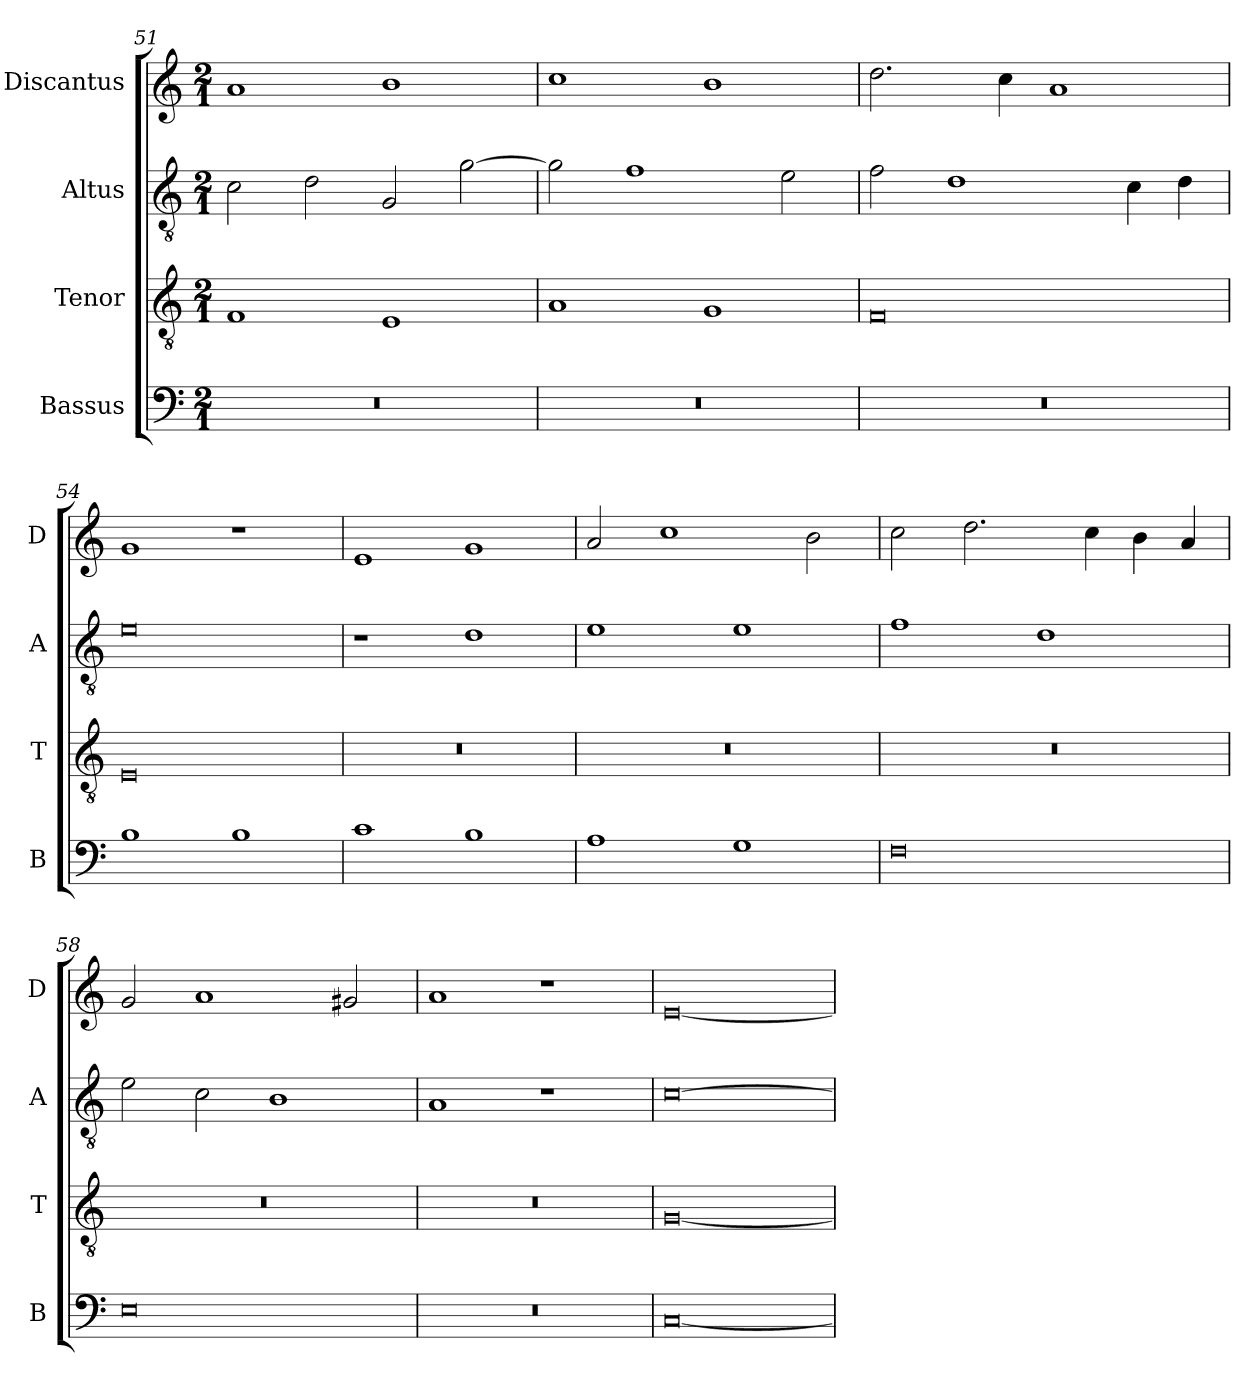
**kern	**kern	**kern	**kern
*part4	*part3	*part2	*part1
*staff4	*staff3	*staff2	*staff1
*I"Bassus	*I"Tenor	*I"Altus	*I"Discantus
*I'B	*I'T	*I'A	*I'D
*clefF4	*clefGv2	*clefGv2	*clefG2
*k[]	*k[]	*k[]	*k[]
*M2/1	*M2/1	*M2/1	*M2/1
=51	=51	=51	=51
0r	1F	2c\	1a
.	.	2d\	.
.	1E	2G/	1b
.	.	[2g\	.
=52	=52	=52	=52
0r	1A	2g\]	1cc
.	.	1f	.
.	1G	.	1b
.	.	2e\	.
=53	=53	=53	=53
0r	0F	2f\	2.dd\
.	.	1d	.
.	.	.	4cc\
.	.	.	1a
.	.	4c\	.
.	.	4d\	.
=54	=54	=54	=54
1B	0E	0e	1g
1B	.	.	1r
=55	=55	=55	=55
1c	0r	1r	1e
1B	.	1d	1g
=56	=56	=56	=56
1A	0r	1e	2a/
.	.	.	1cc
1G	.	1e	.
.	.	.	2b\
=57	=57	=57	=57
0F	0r	1f	2cc\
.	.	.	2.dd\
.	.	1d	.
.	.	.	4cc\
.	.	.	4b\
.	.	.	4a/
=58	=58	=58	=58
0E	0r	2e\	2g/
.	.	2c\	1a
.	.	1B	.
.	.	.	2g#X/
=59	=59	=59	=59
0r	0r	1A	1a
.	.	1r	1r
=60	=60	=60	=60
[0C	[0G	[0c	[0e
=	=	=	=
*-	*-	*-	*-
